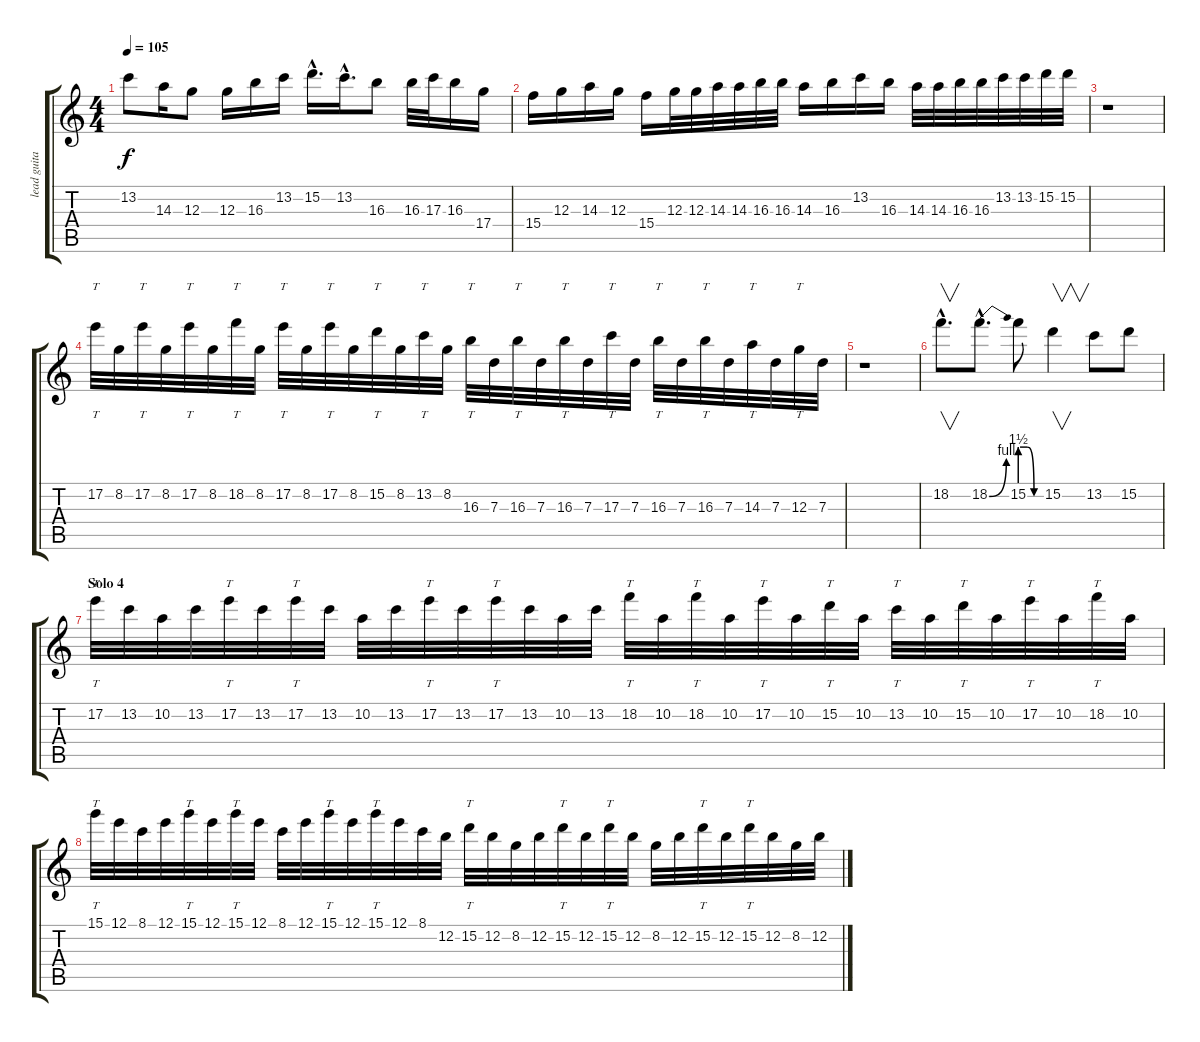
\track ("lead guitar 2" "lead guita") {instrument distortionguitar}
\staff {score tabs}
\tuning (E4 B3 G3 D3 A2 E2) {hide}
\ts (4 4)
\tempo 105
\clef g2
\ks c
13.2{t}.8{dy f} 14.3.16 12.3.8 12.3.16 16.3.16 13.2.16 15.2{hac}.16{d} 13.2{hac}.16{d} 16.3.8 16.3.32 17.3.32 16.3.16 17.4.16 |
15.4.16 12.3.16 14.3.16 12.3.16 15.4.16 12.3.32 12.3.32 14.3.32 14.3.32 16.3.32 16.3.32 14.3.16 16.3.16 13.2.16 16.3.16 14.3.32 14.3.32 16.3.32 16.3.32 13.2.32 13.2.32 15.2.32 15.2.32 |
r.1 |
17.2.32{tt} 8.2.32 17.2.32{tt} 8.2.32 17.2.32{tt} 8.2.32 18.2.32{tt} 8.2.32 17.2.32{tt} 8.2.32 17.2.32{tt} 8.2.32 15.2.32{tt} 8.2.32 13.2.32{tt} 8.2.32 16.3.32{tt} 7.3.32 16.3.32{tt} 7.3.32 16.3.32{tt} 7.3.32 17.3.32{tt} 7.3.32 16.3.32{tt} 7.3.32 16.3.32{tt} 7.3.32 14.3.32{tt} 7.3.32 12.3.32{tt} 7.3.32 |
r.1 |
18.2{hac}.8{v d} 18.2{be (bend 0 0 60 4) hac}.8{d} 15.2{be (custom 0 6 20 6 40 0 60 0)}.8 15.2.4{v} 13.2.8 15.2.8 |
\section ("" "Solo 4")
17.2.32{tt volume 15 balance 11} 13.2.32 10.2.32 13.2.32 17.2.32{tt} 13.2.32 17.2.32{tt} 13.2.32 10.2.32 13.2.32 17.2.32{tt} 13.2.32 17.2.32{tt} 13.2.32 10.2.32 13.2.32 18.2.32{tt} 10.2.32 18.2.32{tt} 10.2.32 17.2.32{tt} 10.2.32 15.2.32{tt} 10.2.32 13.2.32{tt} 10.2.32 15.2.32{tt} 10.2.32 17.2.32{tt} 10.2.32 18.2.32{tt} 10.2.32 |
15.1.32{tt} 12.1.32 8.1.32 12.1.32 15.1.32{tt} 12.1.32 15.1.32{tt} 12.1.32 8.1.32 12.1.32 15.1.32{tt} 12.1.32 15.1.32{tt} 12.1.32 8.1.32 12.2.32 15.2.32{tt} 12.2.32 8.2.32 12.2.32 15.2.32{tt} 12.2.32 15.2.32{tt} 12.2.32 8.2.32 12.2.32 15.2.32{tt} 12.2.32 15.2.32{tt} 12.2.32 8.2.32 12.2.32
